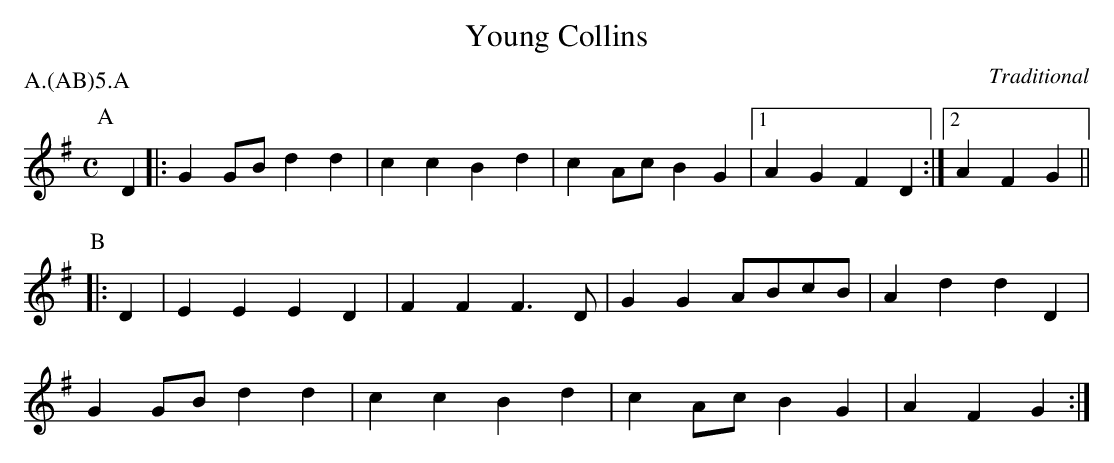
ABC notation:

X:1
T:Young Collins
M:C
L:1/4
C:Traditional
P:A.(AB)5.A
K:G Major
V:1
P:A
[|] D |: G G/B/ d d | c c B d | c A/c/ B G |[1 A G F D :|[2 A F G ||
P:B
|: D \
| E E E D |  F F F>D | G G A/B/c/B/ | A d d D |
G G/B/ d d | c c B d | c A/c/ B G | A F G :|
